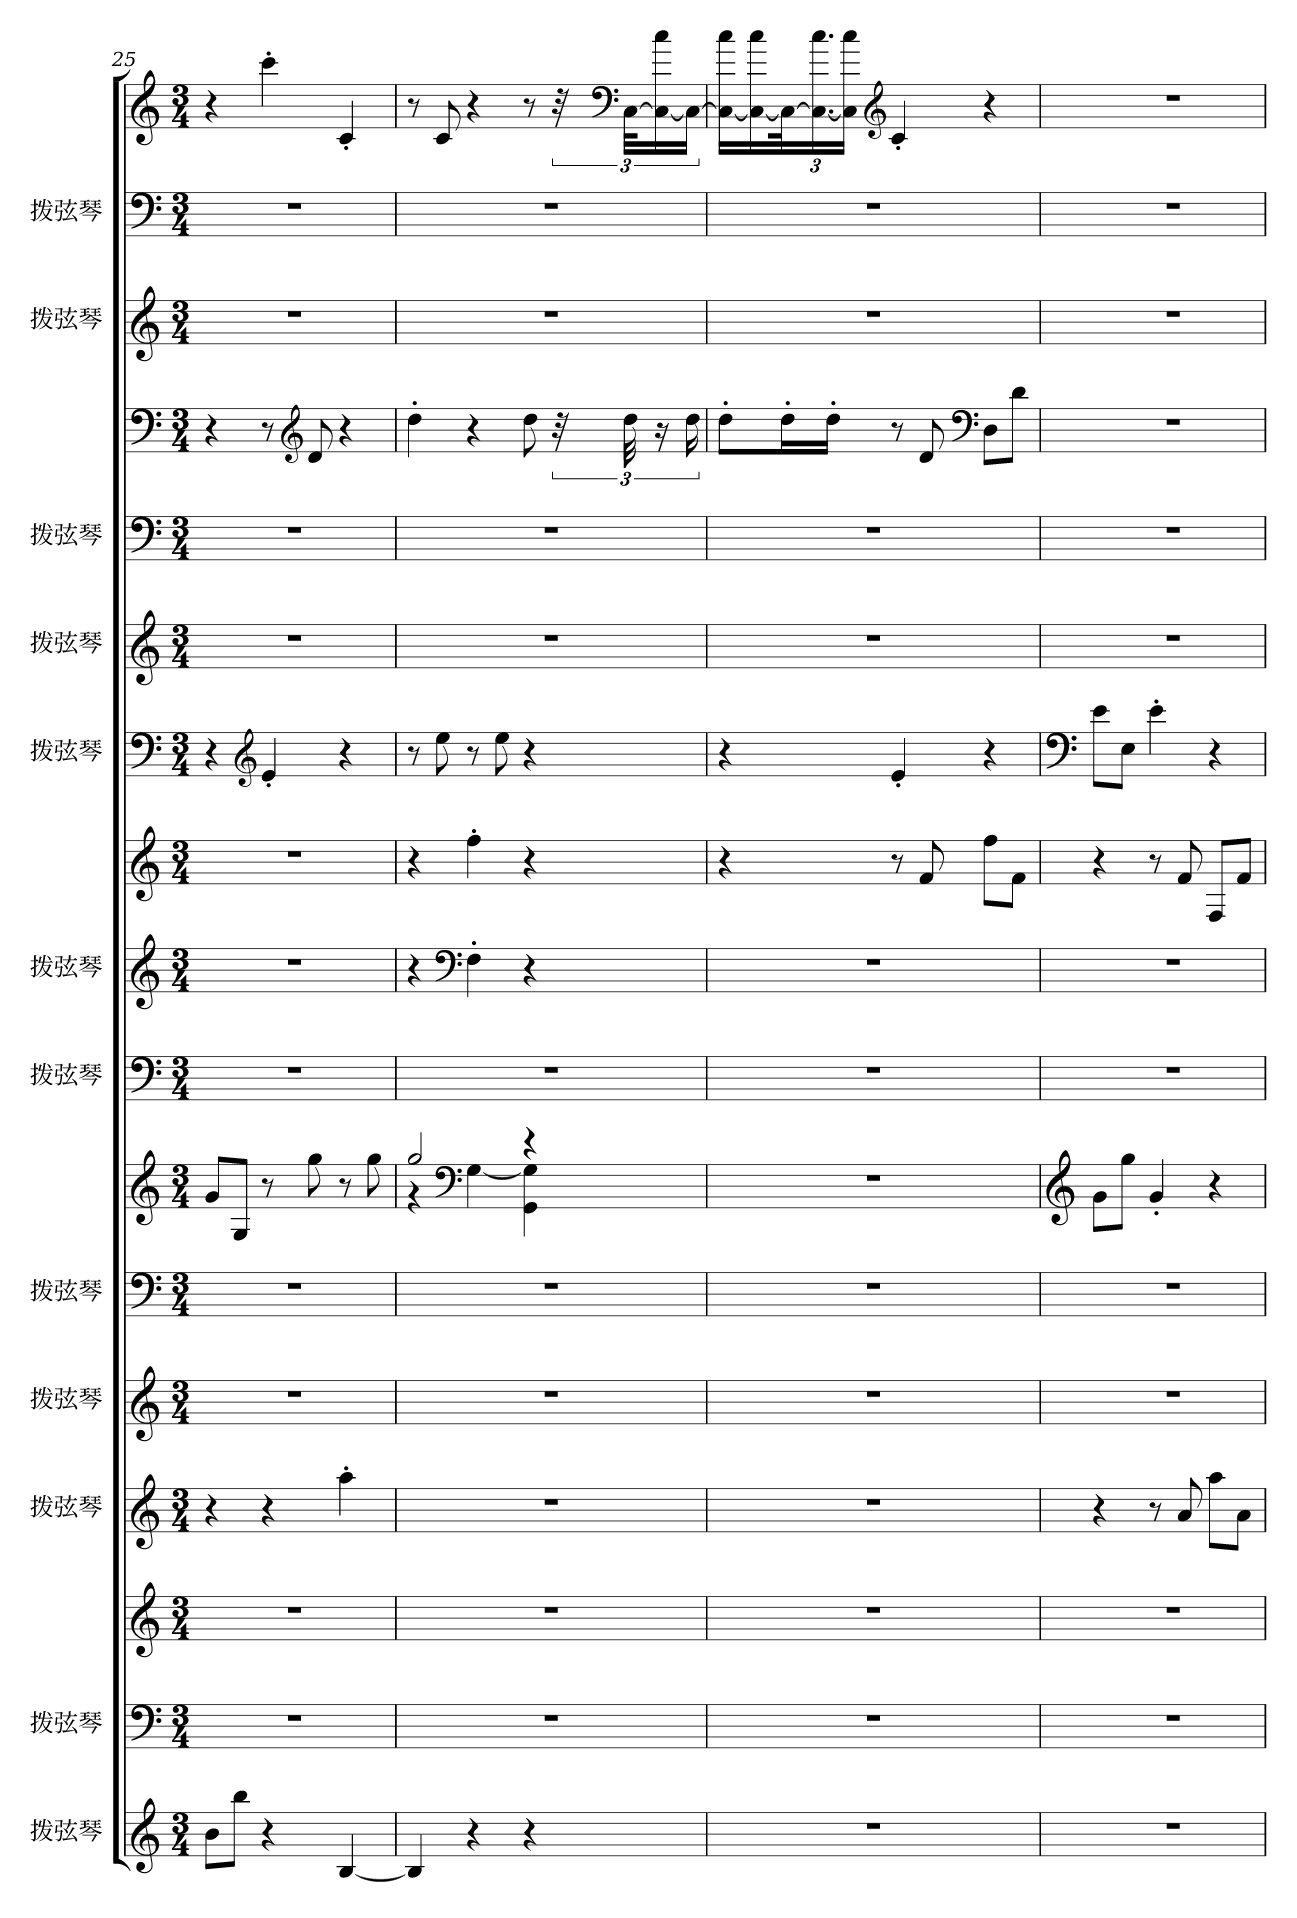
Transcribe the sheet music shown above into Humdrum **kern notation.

**kern	**kern	**kern	**kern	**kern	**kern	**kern	**kern	**kern	**kern	**kern	**kern	**kern	**kern	**kern	**kern	**kern
*part12	*part11	*part11	*part10	*part9	*part8	*part8	*part7	*part6	*part6	*part5	*part4	*part3	*part3	*part2	*part1	*part1
*staff17	*staff16	*staff15	*staff14	*staff13	*staff12	*staff11	*staff10	*staff9	*staff8	*staff7	*staff6	*staff5	*staff4	*staff3	*staff2	*staff1
*I"拨弦琴	*I"拨弦琴	*	*I"拨弦琴	*I"拨弦琴	*I"拨弦琴	*	*I"拨弦琴	*I"拨弦琴	*	*I"拨弦琴	*I"拨弦琴	*I"拨弦琴	*	*I"拨弦琴	*I"拨弦琴	*
!!LO:PB:g=z
*clefG2	*clefF4	*clefG2	*clefG2	*clefG2	*clefF4	*clefG2	*clefF4	*clefG2	*clefG2	*clefF4	*clefG2	*clefF4	*clefF4	*clefG2	*clefF4	*clefG2
*k[]	*k[]	*k[]	*k[]	*k[]	*k[]	*k[]	*k[]	*k[]	*k[]	*k[]	*k[]	*k[]	*k[]	*k[]	*k[]	*k[]
*M3/4	*M3/4	*M3/4	*M3/4	*M3/4	*M3/4	*M3/4	*M3/4	*M3/4	*M3/4	*M3/4	*M3/4	*M3/4	*M3/4	*M3/4	*M3/4	*M3/4
=25	=25	=25	=25	=25	=25	=25	=25	=25	=25	=25	=25	=25	=25	=25	=25	=25
8b\L	2.r	2.r	4r	2.r	2.r	8g/L	2.r	2.r	2.r	4r	2.r	2.r	4r	2.r	2.r	4r
8bb\J	.	.	.	.	.	8G/J	.	.	.	.	.	.	.	.	.	.
*	*	*	*	*	*	*	*	*	*	*clefG2	*	*	*	*	*	*
4r	.	.	4r	.	.	8r	.	.	.	4e'/	.	.	8r	.	.	4ccc'\
*	*	*	*	*	*	*	*	*	*	*	*	*	*clefG2	*	*	*
.	.	.	.	.	.	8gg\	.	.	.	.	.	.	8d/	.	.	.
[4B/	.	.	4aa'\	.	.	8r	.	.	.	4r	.	.	4r	.	.	4c'/
.	.	.	.	.	.	8gg\	.	.	.	.	.	.	.	.	.	.
=26	=26	=26	=26	=26	=26	=26	=26	=26	=26	=26	=26	=26	=26	=26	=26	=26
*	*	*	*	*	*	*^	*	*	*	*	*	*	*	*	*	*
4B/]	2.r	2.r	2.r	2.r	2.r	2gg/	4r	2.r	4r	4r	8r	2.r	2.r	4dd'\	2.r	2.r	8r
.	.	.	.	.	.	.	.	.	.	.	8ee\	.	.	.	.	.	8c/
*	*	*	*	*	*	*clefF4	*	*	*clefF4	*	*	*	*	*	*	*	*
4r	.	.	.	.	.	.	[4G\	.	4F'\	4ff'\	8r	.	.	4r	.	.	4r
.	.	.	.	.	.	.	.	.	.	.	8ee\	.	.	.	.	.	.
4r	.	.	.	.	.	4r	4GG\ 4G\]	.	4r	4r	4r	.	.	8dd\	.	.	8r
.	.	.	.	.	.	.	.	.	.	.	.	.	.	48r	.	.	48r
*	*	*	*	*	*	*	*	*	*	*	*	*	*	*	*	*	*clefF4
.	.	.	.	.	.	.	.	.	.	.	.	.	.	48dd\	.	.	[48C\KLL
.	.	.	.	.	.	.	.	.	.	.	.	.	.	24r	.	.	24C\_ 24cc\
.	.	.	.	.	.	.	.	.	.	.	.	.	.	24dd\	.	.	24C\JJ_
*	*	*	*	*	*	*v	*v	*	*	*	*	*	*	*	*	*	*
=27	=27	=27	=27	=27	=27	=27	=27	=27	=27	=27	=27	=27	=27	=27	=27	=27
2.r	2.r	2.r	2.r	2.r	2.r	2.r	2.r	2.r	4r	4r	2.r	2.r	8dd'\L	2.r	2.r	16C\_ 16cc\LL
.	.	.	.	.	.	.	.	.	.	.	.	.	.	.	.	16C\_ 16cc\
*	*	*	*	*	*	*	*	*	*	*	*	*	*	*	*	*Xbrackettup
.	.	.	.	.	.	.	.	.	.	.	.	.	16dd'\L	.	.	48C\K_
.	.	.	.	.	.	.	.	.	.	.	.	.	.	.	.	24.C\_ 24.cc\
.	.	.	.	.	.	.	.	.	.	.	.	.	16dd'\JJ	.	.	.
.	.	.	.	.	.	.	.	.	.	.	.	.	.	.	.	24C\] 24cc\JJ
*	*	*	*	*	*	*	*	*	*	*	*	*	*	*	*	*clefG2
.	.	.	.	.	.	.	.	.	8r	4e'/	.	.	8r	.	.	4c'/
.	.	.	.	.	.	.	.	.	8f/	.	.	.	8d/	.	.	.
*	*	*	*	*	*	*	*	*	*	*	*	*	*clefF4	*	*	*
.	.	.	.	.	.	.	.	.	8ff\L	4r	.	.	8D\L	.	.	4r
.	.	.	.	.	.	.	.	.	8f\J	.	.	.	8d\J	.	.	.
!!LO:PB:g=z
=28	=28	=28	=28	=28	=28	=28	=28	=28	=28	=28	=28	=28	=28	=28	=28	=28
*	*	*	*	*	*	*clefG2	*	*	*	*clefF4	*	*	*	*	*	*
2.r	2.r	2.r	4r	2.r	2.r	8g\L	2.r	2.r	4r	8e\L	2.r	2.r	2.r	2.r	2.r	2.r
.	.	.	.	.	.	8gg\J	.	.	.	8E\J	.	.	.	.	.	.
.	.	.	8r	.	.	4g'/	.	.	8r	4e'\	.	.	.	.	.	.
.	.	.	8a/	.	.	.	.	.	8f/	.	.	.	.	.	.	.
.	.	.	8aa\L	.	.	4r	.	.	8F/L	4r	.	.	.	.	.	.
.	.	.	8a\J	.	.	.	.	.	8f/J	.	.	.	.	.	.	.
=	=	=	=	=	=	=	=	=	=	=	=	=	=	=	=	=
*-	*-	*-	*-	*-	*-	*-	*-	*-	*-	*-	*-	*-	*-	*-	*-	*-
